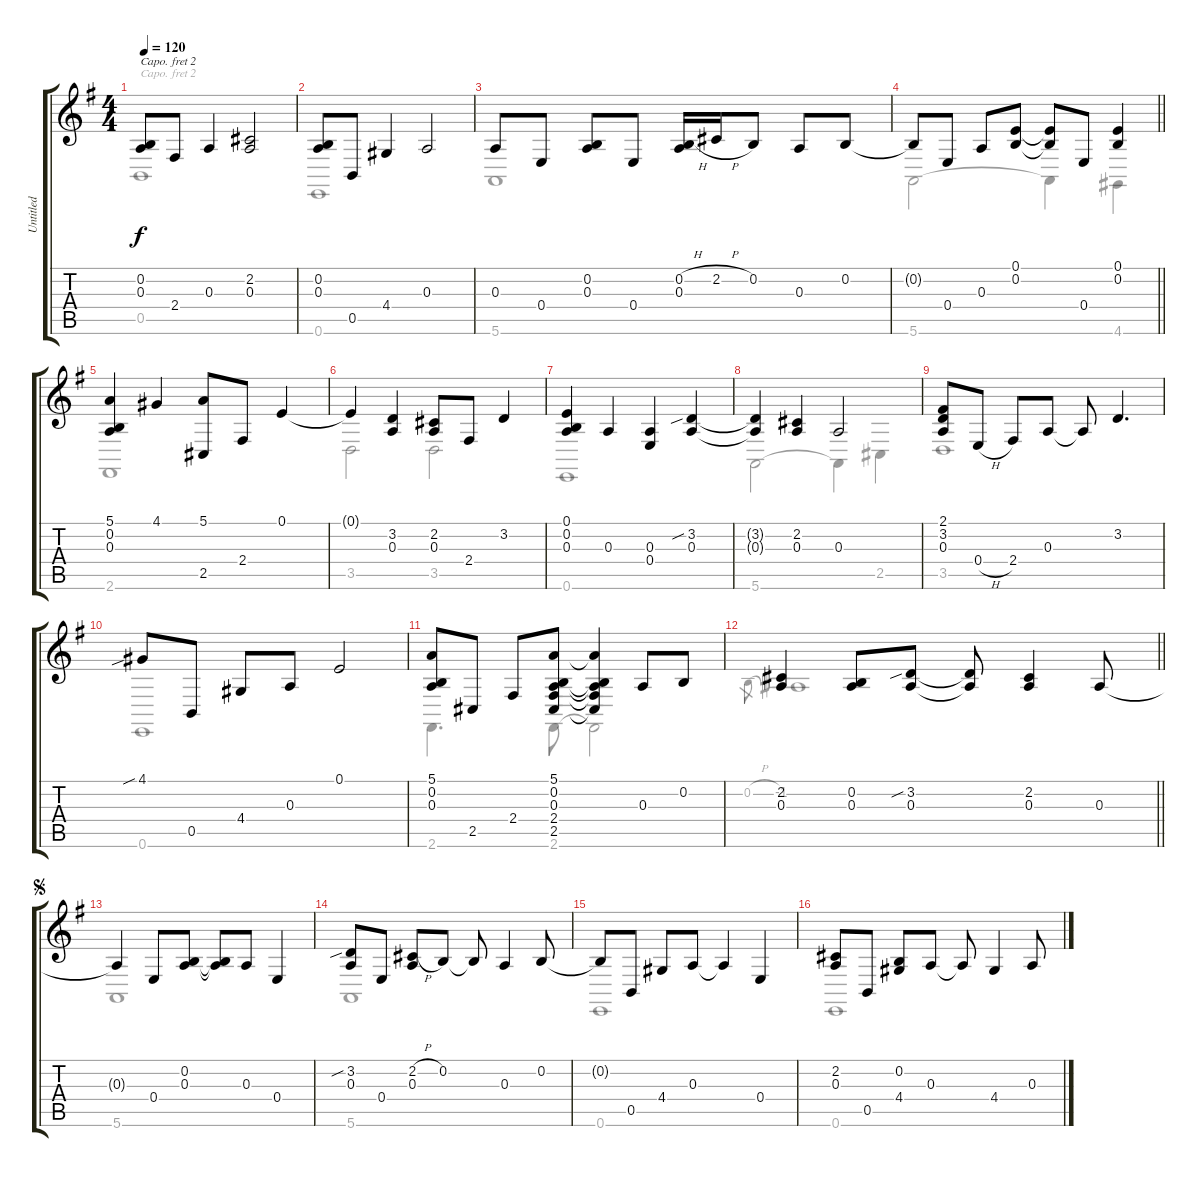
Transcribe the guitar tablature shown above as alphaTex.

\track ("Untitled" "Untitled") {instrument acousticgrandpiano}
\staff {score tabs}
\capo 2
\tuning (D4 A3 G3 D3 A2 D2) {hide}
\voice
\ts (4 4)
\tempo 120
\clef g2
\ks g
(0.2 0.3).8{dy f} 2.4.8 0.3.4 (2.2 0.3).2 |
(0.2 0.3).8 0.5.8 4.4.4 0.3.2 |
0.3.8 0.4.8 (0.2 0.3).8 0.4.8 (0.2{h} 0.3).16 2.2{h}.16 0.2.8 0.3.8 0.2.8 |
\barLineRight lightlight
0.2{t}.8 0.4.8 0.3.8 (0.1 0.2).8 (0.1{t} 0.2{t}).8 0.4.8 (0.1 0.2).4 |
(5.1 0.2 0.3).4 4.1.4 (5.1 2.5).8 2.4.8 0.1.4 |
0.1{t}.4 (3.2 0.3).4 (2.2 0.3).8 2.4.8 3.2.4 |
(0.1 0.2 0.3).4 0.3.4 (0.3 0.4).4 (3.2{sib} 0.3).4 |
(3.2{t} 0.3{t}).4 (2.2 0.3).4 0.3.2 |
(2.1 3.2 0.3).8 0.4{h}.8 2.4.8 0.3.8 0.3{t}.8 3.2.4{d} |
4.1{sib}.8 0.5.8 4.4.8 0.3.8 0.1.2 |
(5.1 0.2 0.3).8 2.5.8 2.4.8 (5.1 0.2 0.3 2.4 2.5).8 (5.1{t} 0.2{t} 0.3{t} 2.4{t} 2.5{t}).4 0.3.8 0.2.8 |
\barLineRight lightlight
(2.2 0.3).4 (0.2 0.3).8 (3.2{sib} 0.3).8 (3.2{t} 0.3{t}).8 (2.2 0.3).4 0.3.8 |
\jump segno
0.3{t}.4 0.4.8 (0.2 0.3).8 (0.2{t} 0.3{t}).8 0.3.8 0.4.4 |
(3.2{sib} 0.3).8 0.4.8 (2.2{h} 0.3).8 0.2.8 0.2{t}.8 0.3.4 0.2.8 |
0.2{t}.8 0.5.8 4.4.8 0.3.8 0.3{t}.4 0.4.4 |
(2.2 0.3).8 0.5.8 (0.2 4.4).8 0.3.8 0.3{t}.8 4.4.4 0.3.8
\voice
\clef g2
\ottava regular
\simile none
\ks g
0.5.1{dy f} |
0.6.1 |
5.6.1 |
\barLineRight lightlight
5.6.2 5.6{t}.4 4.6.4 |
2.6.1 |
3.5.2 3.5.2 |
0.6.1 |
5.6.2 5.6{t}.4 2.5.4 |
3.5.1 |
0.6.1 |
2.6.4{d} 2.6.8 2.6{t}.2 |
\barLineRight lightlight
0.2{h}.8{gr} -1.2.1 |
5.6.1 |
5.6.1 |
0.6.1 |
0.6.1
